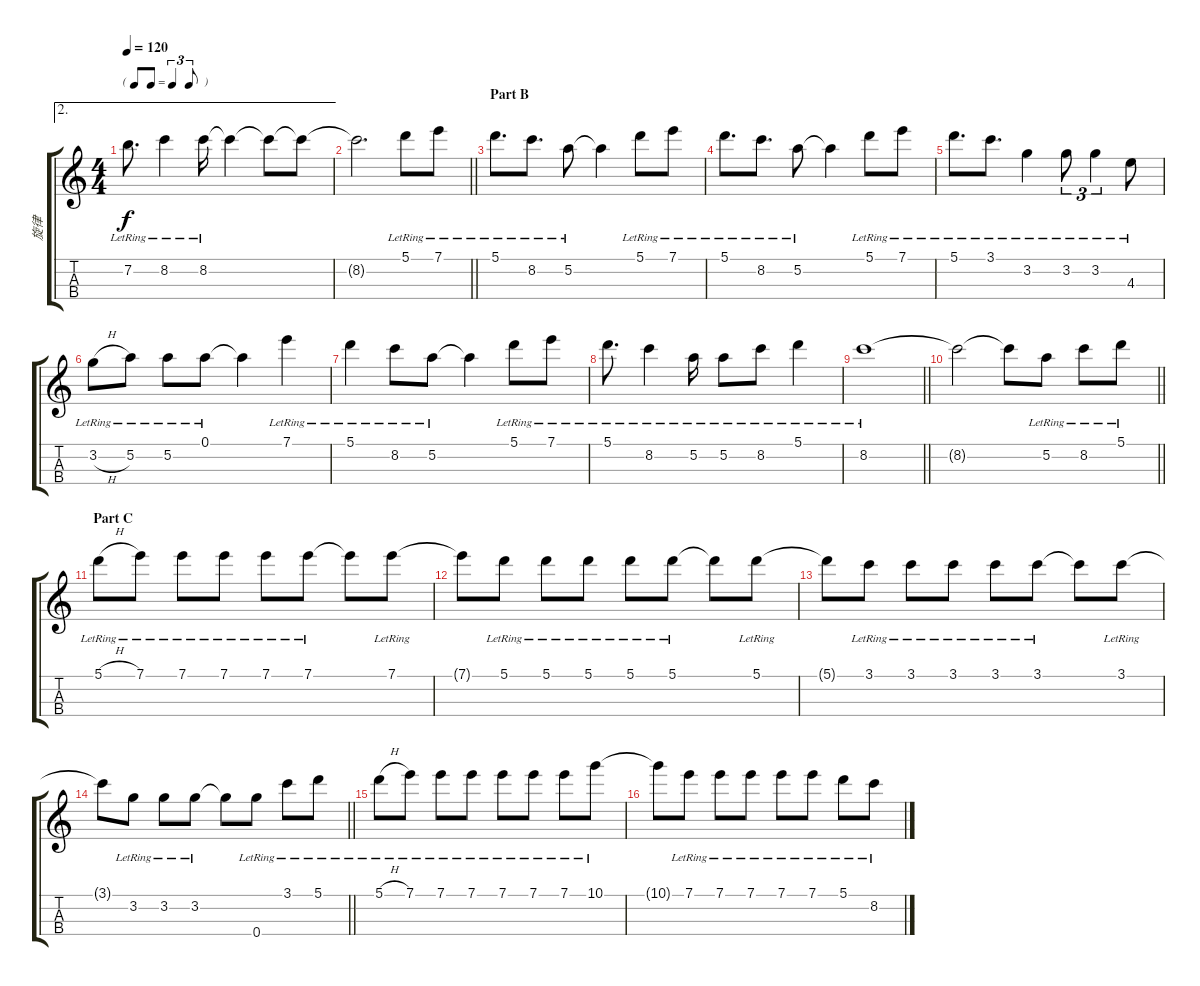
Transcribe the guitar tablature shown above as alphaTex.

\track ("旋律" "旋律") {instrument acousticguitarnylon}
\staff {score tabs}
\tuning (A4 E4 C4 G4) {hide}
\ae 2
\ts (4 4)
\tf triplet8th
\tempo 120
\clef g2
\ks c
7.2{lr}.8{d dy f} 8.2{lr}.4 8.2{lr}.16 8.2{t}.4 8.2{t}.8 8.2{t}.8 |
\barLineRight lightlight
8.2{t}.2{d} 5.1{lr}.8 7.1{lr}.8 |
\section ("" "Part B")
5.1{lr}.8{d} 8.2{lr}.8{d} 5.2{lr}.8 5.2{t}.4 5.1{lr}.8 7.1{lr}.8 |
5.1{lr}.8{d} 8.2{lr}.8{d} 5.2{lr}.8 5.2{t}.4 5.1{lr}.8 7.1{lr}.8 |
5.1{lr}.8{d} 3.1{lr}.8{d} 3.2{lr}.4 3.2{lr}.8{tu (3 2)} 3.2{lr}.4{tu (3 2)} 4.3{lr}.8 |
3.2{h lr}.8 5.2{lr}.8 5.2{lr}.8 0.1{lr}.8 0.1{t}.4 7.1{lr}.4 |
5.1{lr}.4 8.2{lr}.8 5.2{lr}.8 5.2{t}.4 5.1{lr}.8 7.1{lr}.8 |
5.1{lr}.8{d} 8.2{lr}.4 5.2{lr}.16 5.2{lr}.8 8.2{lr}.8 5.1{lr}.4 |
\barLineRight lightlight
8.2{lr}.1 |
\barLineRight lightlight
8.2{t}.2 8.2{t}.8 5.2{lr}.8 8.2{lr}.8 5.1{lr}.8 |
\section ("" "Part C")
5.1{h lr}.8 7.1{lr}.8 7.1{lr}.8 7.1{lr}.8 7.1{lr}.8 7.1{lr}.8 7.1{t}.8 7.1{lr}.8 |
7.1{t}.8 5.1{lr}.8 5.1{lr}.8 5.1{lr}.8 5.1{lr}.8 5.1{lr}.8 5.1{t}.8 5.1{lr}.8 |
5.1{t}.8 3.1{lr}.8 3.1{lr}.8 3.1{lr}.8 3.1{lr}.8 3.1{lr}.8 3.1{t}.8 3.1{lr}.8 |
\barLineRight lightlight
3.1{t}.8 3.2{lr}.8 3.2{lr}.8 3.2{lr}.8 3.2{t}.8 0.4{lr}.8 3.1{lr}.8 5.1{lr}.8 |
5.1{h lr}.8 7.1{lr}.8 7.1{lr}.8 7.1{lr}.8 7.1{lr}.8 7.1{lr}.8 7.1{lr}.8 10.1{lr}.8 |
10.1{t}.8 7.1{lr}.8 7.1{lr}.8 7.1{lr}.8 7.1{lr}.8 7.1{lr}.8 5.1{lr}.8 8.2{lr}.8
